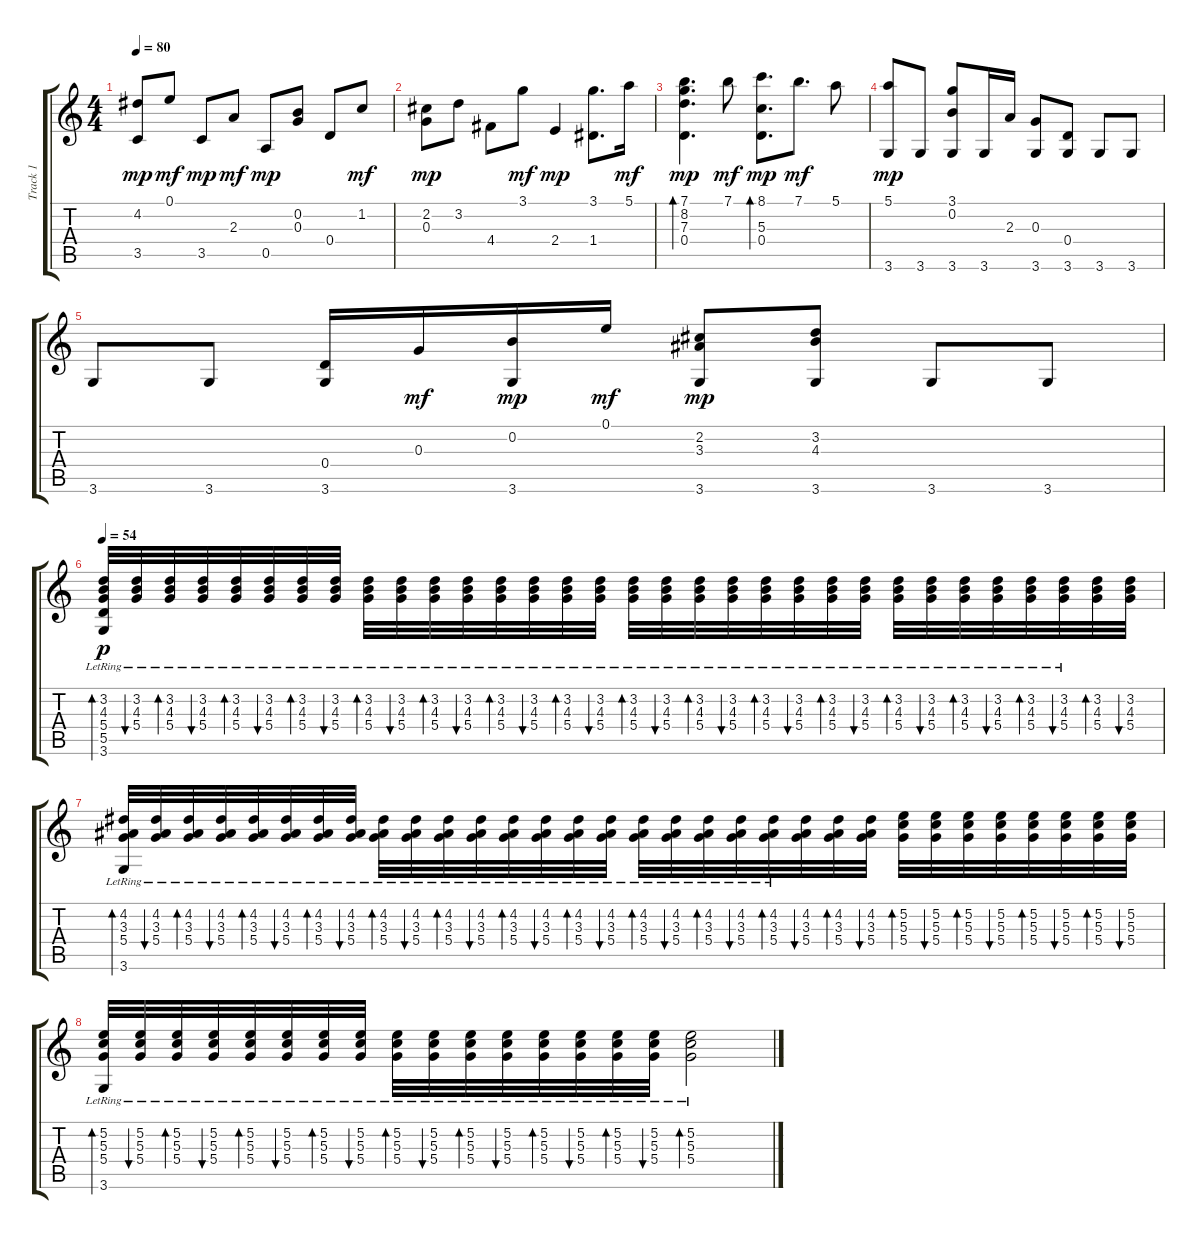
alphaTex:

\track ("Track 1" "Track 1") {instrument acousticguitarsteel}
\staff {score tabs}
\tuning (E4 B3 G3 D3 A2 E2) {hide}
\ts (4 4)
\tempo 80
\clef g2
\ks c
(4.2 3.5).8{dy mp} 0.1.8{dy mf} 3.5.8{dy mp} 2.3.8{dy mf} 0.5.8{dy mp} (0.2 0.3).8 0.4.8 1.2.8{dy mf} |
(2.2 0.3).8{dy mp} 3.2.8 4.4.8 3.1.8{dy mf} 2.4.4{dy mp} (3.1 1.4).8{d} 5.1.16{dy mf} |
(7.1 8.2 7.3 0.4).4{d bd 60 dy mp} 7.1.8{dy mf} (8.1 5.3 0.4).8{d bd 60 dy mp} 7.1.8{d dy mf} 5.1.8 |
(5.1 3.6).8{dy mp} 3.6.8 (3.1 0.2 3.6).8 3.6.16 2.3.16 (0.3 3.6).8 (0.4 3.6).8 3.6.8 3.6.8 |
3.6.8 3.6.8 (0.4 3.6).16 0.3.16{dy mf} (0.2 3.6).16{dy mp} 0.1.16{dy mf} (2.2 3.3 3.6).8{dy mp} (3.2 4.3 3.6).8 3.6.8 3.6.8 |
\tempo 54
(3.2{lr} 4.3{lr} 5.4{lr} 5.5{lr} 3.6{lr}).32{bd 60 dy p} (3.2{lr} 4.3{lr} 5.4{lr}).32{bu 60} (3.2{lr} 4.3{lr} 5.4{lr}).32{bd 60} (3.2{lr} 4.3{lr} 5.4{lr}).32{bu 60} (3.2{lr} 4.3{lr} 5.4{lr}).32{bd 60} (3.2{lr} 4.3{lr} 5.4{lr}).32{bu 60} (3.2{lr} 4.3{lr} 5.4{lr}).32{bd 60} (3.2{lr} 4.3{lr} 5.4{lr}).32{bu 60} (3.2{lr} 4.3{lr} 5.4{lr}).32{bd 60} (3.2{lr} 4.3{lr} 5.4{lr}).32{bu 60} (3.2{lr} 4.3{lr} 5.4{lr}).32{bd 60} (3.2{lr} 4.3{lr} 5.4{lr}).32{bu 60} (3.2{lr} 4.3{lr} 5.4{lr}).32{bd 60} (3.2{lr} 4.3{lr} 5.4{lr}).32{bu 60} (3.2{lr} 4.3{lr} 5.4{lr}).32{bd 60} (3.2{lr} 4.3{lr} 5.4{lr}).32{bu 60} (3.2{lr} 4.3{lr} 5.4{lr}).32{bd 60} (3.2{lr} 4.3{lr} 5.4{lr}).32{bu 60} (3.2{lr} 4.3{lr} 5.4{lr}).32{bd 60} (3.2{lr} 4.3{lr} 5.4{lr}).32{bu 60} (3.2{lr} 4.3{lr} 5.4{lr}).32{bd 60} (3.2{lr} 4.3{lr} 5.4{lr}).32{bu 60} (3.2{lr} 4.3{lr} 5.4{lr}).32{bd 60} (3.2{lr} 4.3{lr} 5.4{lr}).32{bu 60} (3.2{lr} 4.3{lr} 5.4{lr}).32{bd 60} (3.2{lr} 4.3{lr} 5.4{lr}).32{bu 60} (3.2{lr} 4.3{lr} 5.4{lr}).32{bd 60} (3.2{lr} 4.3{lr} 5.4{lr}).32{bu 60} (3.2{lr} 4.3{lr} 5.4{lr}).32{bd 60} (3.2{lr} 4.3{lr} 5.4{lr}).32{bu 60} (3.2 4.3 5.4).32{bd 60} (3.2 4.3 5.4).32{bu 60} |
(4.2{lr} 3.3{lr} 5.4{lr} 3.6{lr}).32{bd 60} (4.2{lr} 3.3{lr} 5.4{lr}).32{bu 60} (4.2{lr} 3.3{lr} 5.4{lr}).32{bd 60} (4.2{lr} 3.3{lr} 5.4{lr}).32{bu 60} (4.2{lr} 3.3{lr} 5.4{lr}).32{bd 60} (4.2{lr} 3.3{lr} 5.4{lr}).32{bu 60} (4.2{lr} 3.3{lr} 5.4{lr}).32{bd 60} (4.2{lr} 3.3{lr} 5.4{lr}).32{bu 60} (4.2{lr} 3.3{lr} 5.4{lr}).32{bd 60} (4.2{lr} 3.3{lr} 5.4{lr}).32{bu 60} (4.2{lr} 3.3{lr} 5.4{lr}).32{bd 60} (4.2{lr} 3.3{lr} 5.4{lr}).32{bu 60} (4.2{lr} 3.3{lr} 5.4{lr}).32{bd 60} (4.2{lr} 3.3{lr} 5.4{lr}).32{bu 60} (4.2{lr} 3.3{lr} 5.4{lr}).32{bd 60} (4.2{lr} 3.3{lr} 5.4{lr}).32{bu 60} (4.2{lr} 3.3{lr} 5.4{lr}).32{bd 60} (4.2{lr} 3.3{lr} 5.4{lr}).32{bu 60} (4.2{lr} 3.3{lr} 5.4{lr}).32{bd 60} (4.2{lr} 3.3{lr} 5.4{lr}).32{bu 60} (4.2{lr} 3.3{lr} 5.4{lr}).32{bd 60} (4.2 3.3 5.4).32{bu 60} (4.2 3.3 5.4).32{bd 60} (4.2 3.3 5.4).32{bu 60} (5.2 5.3 5.4).32{bd 60} (5.2 5.3 5.4).32{bu 60} (5.2 5.3 5.4).32{bd 60} (5.2 5.3 5.4).32{bu 60} (5.2 5.3 5.4).32{bd 60} (5.2 5.3 5.4).32{bu 60} (5.2 5.3 5.4).32{bd 60} (5.2 5.3 5.4).32{bu 60} |
(5.2{lr} 5.3{lr} 5.4{lr} 3.6{lr}).32{bd 60} (5.2{lr} 5.3{lr} 5.4{lr}).32{bu 60} (5.2{lr} 5.3{lr} 5.4{lr}).32{bd 60} (5.2{lr} 5.3{lr} 5.4{lr}).32{bu 60} (5.2{lr} 5.3{lr} 5.4{lr}).32{bd 60} (5.2{lr} 5.3{lr} 5.4{lr}).32{bu 60} (5.2{lr} 5.3{lr} 5.4{lr}).32{bd 60} (5.2{lr} 5.3{lr} 5.4{lr}).32{bu 60} (5.2{lr} 5.3{lr} 5.4{lr}).32{bd 60} (5.2{lr} 5.3{lr} 5.4{lr}).32{bu 60} (5.2{lr} 5.3{lr} 5.4{lr}).32{bd 60} (5.2{lr} 5.3{lr} 5.4{lr}).32{bu 60} (5.2{lr} 5.3{lr} 5.4{lr}).32{bd 60} (5.2{lr} 5.3{lr} 5.4{lr}).32{bu 60} (5.2{lr} 5.3{lr} 5.4{lr}).32{bd 60} (5.2{lr} 5.3{lr} 5.4{lr}).32{bu 60} (5.2{lr} 5.3{lr} 5.4).2{bd 60}
